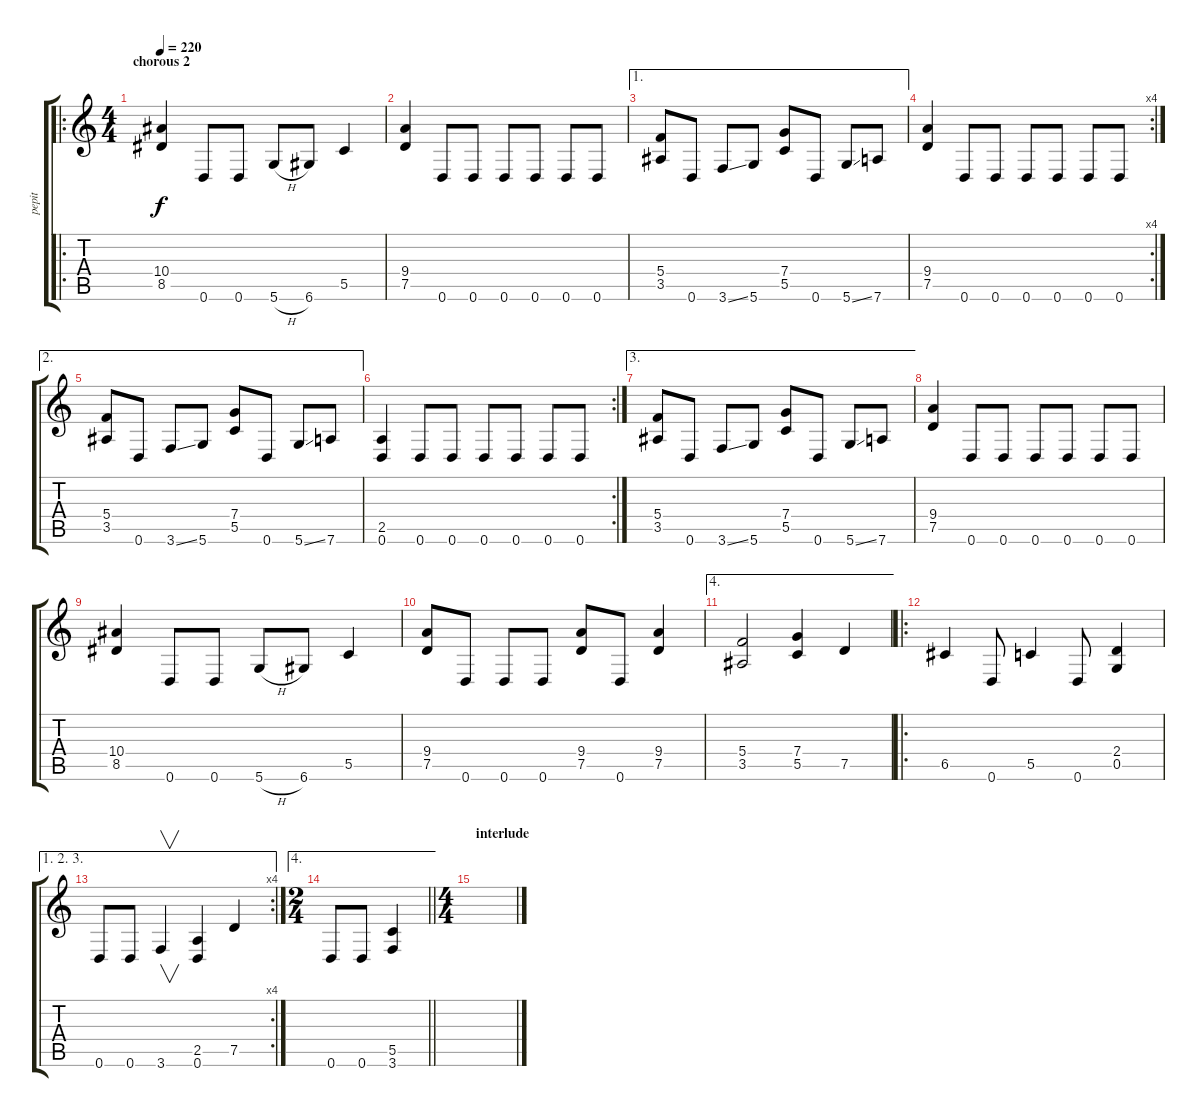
\track ("pepit" "pepit") {instrument distortionguitar}
\staff {score tabs}
\tuning (D4 A3 F3 C3 G2 D2) {hide}
\ro
\ts (4 4)
\section ("" "chorous 2")
\tempo 220
\clef g2
\ks c
(10.4 8.5).4{dy f} 0.6.8 0.6.8 5.6{h}.8 6.6.8 5.5.4 |
(9.4 7.5).4 0.6.8 0.6.8 0.6.8 0.6.8 0.6.8 0.6.8 |
\ae 1
(5.4 3.5).8 0.6.8 3.6{ss}.8 5.6.8 (7.4 5.5).8 0.6.8 5.6{ss}.8 7.6.8 |
\rc 4
(9.4 7.5).4 0.6.8 0.6.8 0.6.8 0.6.8 0.6.8 0.6.8 |
\ae 2
(5.4 3.5).8 0.6.8 3.6{ss}.8 5.6.8 (7.4 5.5).8 0.6.8 5.6{ss}.8 7.6.8 |
\rc 2
(2.5 0.6).4 0.6.8 0.6.8 0.6.8 0.6.8 0.6.8 0.6.8 |
\ae 3
(5.4 3.5).8 0.6.8 3.6{ss}.8 5.6.8 (7.4 5.5).8 0.6.8 5.6{ss}.8 7.6.8 |
(9.4 7.5).4 0.6.8 0.6.8 0.6.8 0.6.8 0.6.8 0.6.8 |
(10.4 8.5).4 0.6.8 0.6.8 5.6{h}.8 6.6.8 5.5.4 |
(9.4 7.5).8 0.6.8 0.6.8 0.6.8 (9.4 7.5).8 0.6.8 (9.4 7.5).4 |
\ae 4
(5.4 3.5).2 (7.4 5.5).4 7.5.4 |
\ro
6.5.4 0.6.8 5.5.4 0.6.8 (2.4 0.5).4 |
\ae (1 2 3)
\rc 4
0.6.8 0.6.8 3.6.4{v} (2.5 0.6).4 7.5.4 |
\ae 4
\ts (2 4)
\barLineRight lightlight
0.6.8 0.6.8 (5.5 3.6).4 |
\ts (4 4)
\section ("" "interlude")
